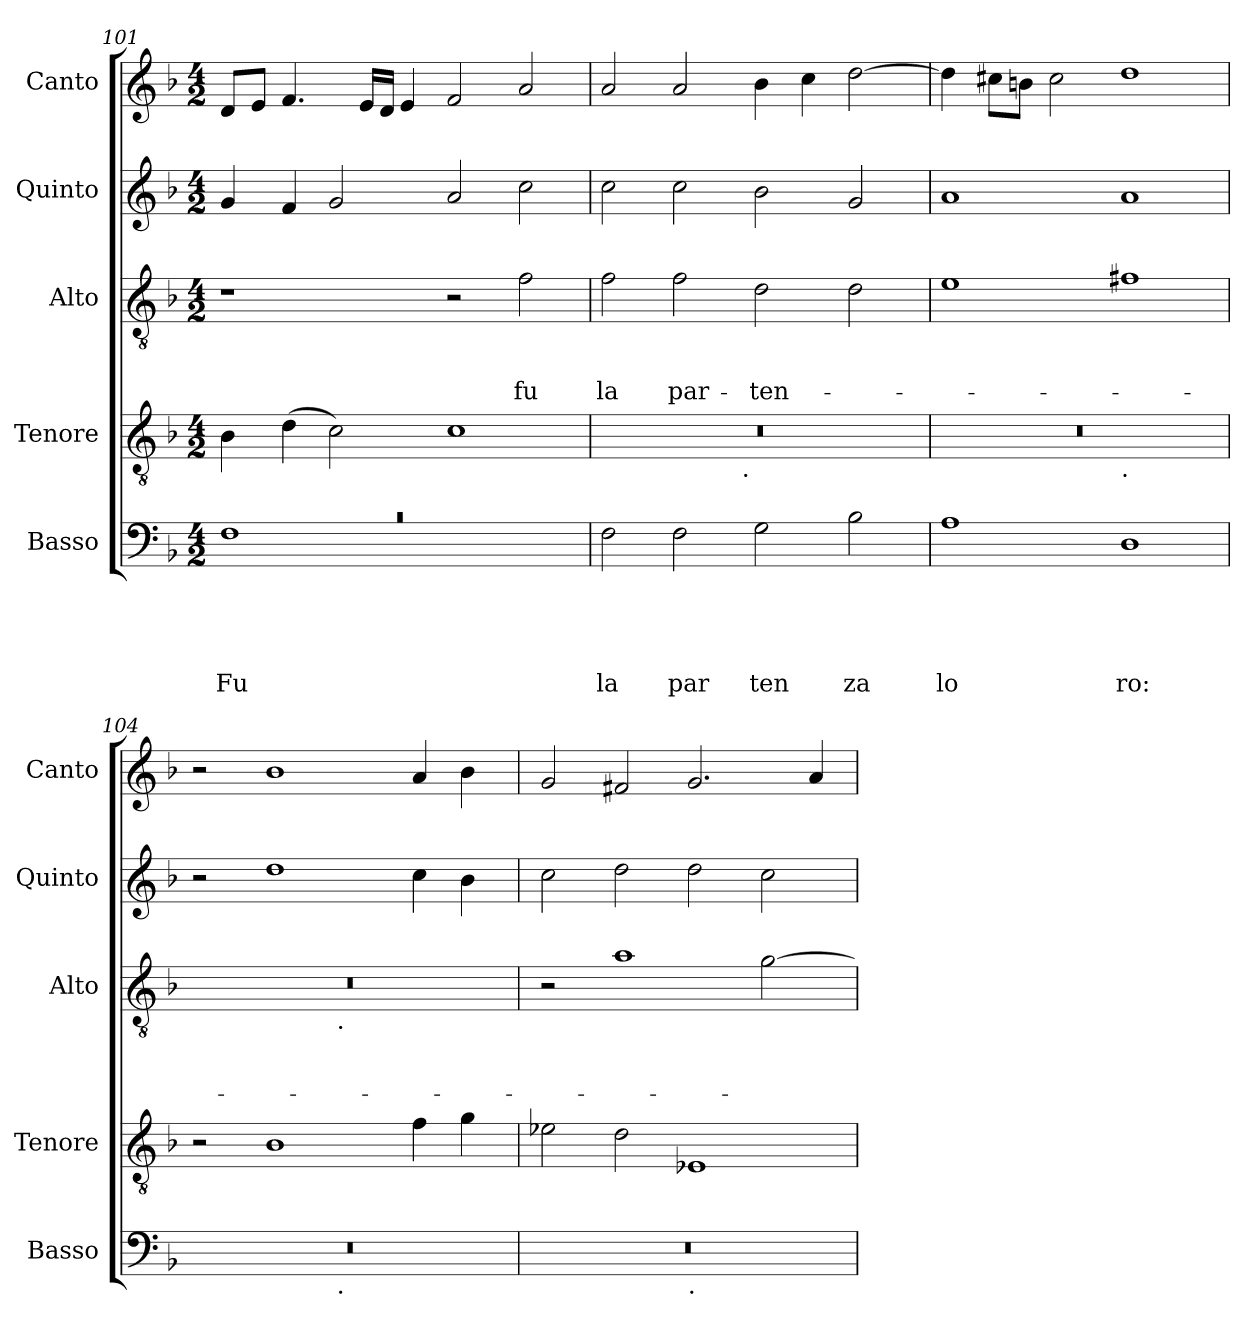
**kern	**text	**text	**text	**text	**text	**kern	**kern	**text	**text	**text	**kern	**kern
*part5	*part5	*part5	*part5	*part5	*part5	*part4	*part3	*part3	*part3	*part3	*part2	*part1
*staff5	*staff5	*staff5	*staff5	*staff5	*staff5	*staff4	*staff3	*staff3	*staff3	*staff3	*staff2	*staff1
*I"Basso	*	*	*	*	*	*I"Tenore	*I"Alto	*	*	*	*I"Quinto	*I"Canto
*I'Basso	*	*	*	*	*	*I'Tenore	*I'Alto	*	*	*	*I'Quinto	*I'Canto
*clefF4	*	*	*	*	*	*clefGv2	*clefGv2	*	*	*	*clefG2	*clefG2
*k[b-]	*	*	*	*	*	*k[b-]	*k[b-]	*	*	*	*k[b-]	*k[b-]
*F:	*	*	*	*	*	*F:	*F:	*	*	*	*F:	*F:
*M4/2	*	*	*	*	*	*M4/2	*M4/2	*	*	*	*M4/2	*M4/2
=101	=101	=101	=101	=101	=101	=101	=101	=101	=101	=101	=101	=101
!LO:N:vis=1	!	!	!	!	!LO:LY:b	!	!	!	!	!	!	!
*^	*	*	*	*	*	*	*	*	*	*	*	*
0rc	1F	.	.	.	.	Fu	4B-\	1r	.	.	.	4g/	8d/L
.	.	.	.	.	.	.	.	.	.	.	.	.	8e/J
.	.	.	.	.	.	.	(<4d\	.	.	.	.	4f/	4.f/
.	.	.	.	.	.	.	2c\)	.	.	.	.	2g/	.
.	.	.	.	.	.	.	.	.	.	.	.	.	16e/LL
.	.	.	.	.	.	.	.	.	.	.	.	.	16d/JJ
.	.	.	.	.	.	.	.	.	.	.	.	.	4e/
.	1ryy	.	.	.	.	.	1c	2r	.	.	.	2a/	2f/
!	!	!	!	!	!	!	!	!	!	!	!LO:LY:b	!	!
.	.	.	.	.	.	.	.	2f\	.	.	fu	2cc\	2a/
*v	*v	*	*	*	*	*	*	*	*	*	*	*	*
!!LO:LB:g=z
=102	=102	=102	=102	=102	=102	=102	=102	=102	=102	=102	=102	=102
!	!	!	!	!	!LO:LY:b	!	!	!	!	!LO:LY:b	!	!
*	*	*	*	*	*	*^	*	*	*	*	*	*
2F\	.	.	.	.	la	0r	2ryy	2f\	.	.	la	2cc\	2a/
!	!	!	!	!	!LO:LY:b	!	!	!	!	!	!LO:LY:b	!	!
2F\	.	.	.	.	par	.	4...ryy	2f\	.	.	par-	2cc\	2a/
!	!	!	!	!	!	!	!LO:TX:b:t=.	!	!	!	!	!	!
.	.	.	.	.	.	.	1ryy	.	.	.	.	.	.
!	!	!	!	!	!LO:LY:b	!	!	!	!	!	!LO:LY:b	!	!
2G\	.	.	.	.	ten	.	.	2d\	.	.	-ten-	2b-\	4b-\
.	.	.	.	.	.	.	.	.	.	.	.	.	4cc\
!	!	!	!	!	!LO:LY:b	!	!	!	!	!	!	!	!
2B-\	.	.	.	.	za	.	.	2d\	.	.	.	2g/	[>2dd\
.	.	.	.	.	.	.	32ryy	.	.	.	.	.	.
=103	=103	=103	=103	=103	=103	=103	=103	=103	=103	=103	=103	=103	=103
!	!	!	!	!	!LO:LY:b	!	!	!	!	!	!	!	!
1A	.	.	.	.	lo	0r	1ryy	1e	.	.	.	1a	4dd\]
.	.	.	.	.	.	.	.	.	.	.	.	.	8cc#X\L
.	.	.	.	.	.	.	.	.	.	.	.	.	8bn\J
.	.	.	.	.	.	.	.	.	.	.	.	.	2cc#\
!	!	!	!	!	!	!	!LO:TX:b:t=.	!	!	!	!	!	!
!	!	!	!	!	!LO:LY:b	!	!	!	!	!	!	!	!
1D	.	.	.	.	ro:	.	1ryy	1f#X	.	.	.	1a	1dd
*	*	*	*	*	*	*v	*v	*	*	*	*	*	*
=104	=104	=104	=104	=104	=104	=104	=104	=104	=104	=104	=104	=104
*^	*	*	*	*	*	*	*^	*	*	*	*	*
0r	2ryy	.	.	.	.	.	2r	0r	2ryy	.	.	.	2r	2r
.	4...ryy	.	.	.	.	.	1B-	.	4...ryy	.	.	.	1dd	1b-
!	!	!	!	!	!	!	!	!	!LO:TX:b:t=.	!	!	!	!	!
!	!LO:TX:b:t=.	!	!	!	!	!	!	!	!	!	!	!	!	!
.	1ryy	.	.	.	.	.	.	.	1ryy	.	.	.	.	.
.	.	.	.	.	.	.	4f\	.	.	.	.	.	4cc\	4a/
.	.	.	.	.	.	.	4g\	.	.	.	.	.	4b-\	4b-\
.	32ryy	.	.	.	.	.	.	.	32ryy	.	.	.	.	.
*	*	*	*	*	*	*	*	*v	*v	*	*	*	*	*
=105	=105	=105	=105	=105	=105	=105	=105	=105	=105	=105	=105	=105	=105
0r	1ryy	.	.	.	.	.	2e-X\	2r	.	.	.	2cc\	2g/
.	.	.	.	.	.	.	2d\	1a	.	.	.	2dd\	2f#X/
!	!LO:TX:b:t=.	!	!	!	!	!	!	!	!	!	!	!	!
.	1ryy	.	.	.	.	.	1E-X	.	.	.	.	2dd\	2.g/
.	.	.	.	.	.	.	.	[>2g\	.	.	.	2cc\	.
.	.	.	.	.	.	.	.	.	.	.	.	.	4a/
*v	*v	*	*	*	*	*	*	*	*	*	*	*	*
=	=	=	=	=	=	=	=	=	=	=	=	=
*-	*-	*-	*-	*-	*-	*-	*-	*-	*-	*-	*-	*-
